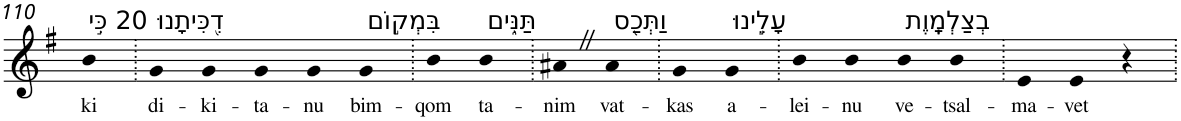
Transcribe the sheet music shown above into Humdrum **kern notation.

**kern	**text
*part1	*part1
*staff1	*staff1
*I"Piano	*
*I'Pno	*
!!LO:PB:g=z
*clefG2	*
*k[f#]	*
*G:	*
=110	=110
!LO:TX:a:t=20 כִּ֣י	!
!	!LO:LY:b
4b	ki
=111.	=111.
!LO:TX:a:t=דִ֭כִּיתָנוּ	!
!	!LO:LY:b
4g	di-
!	!LO:LY:b
4g	-ki-
!	!LO:LY:b
4g	-ta-
!	!LO:LY:b
4g	-nu
!LO:TX:a:t=בִּמְק֣וֹם	!
!	!LO:LY:b
4g	bim-
=112.	=112.
!	!LO:LY:b
4b	-qom
!LO:TX:a:t=תַּנִּ֑ים	!
!	!LO:LY:b
4b	ta-
=113.	=113.
!	!LO:LY:b
4a#XZ	-nim
!LO:TX:a:t=וַתְּכַ֖ס	!
!	!LO:LY:b
4a#	vat-
=114.	=114.
!	!LO:LY:b
4g	-kas
!LO:TX:a:t=עָלֵ֣ינוּ	!
!	!LO:LY:b
4g	a-
=115.	=115.
!	!LO:LY:b
4b	-lei-
!	!LO:LY:b
4b	-nu
!LO:TX:a:t=בְצַלְמָֽוֶת	!
!	!LO:LY:b
4b	ve-
!	!LO:LY:b
4b	-tsal-
=116.	=116.
!	!LO:LY:b
4e	-ma-
!	!LO:LY:b
4e	-vet
4r	.
=.	=.
*-	*-
